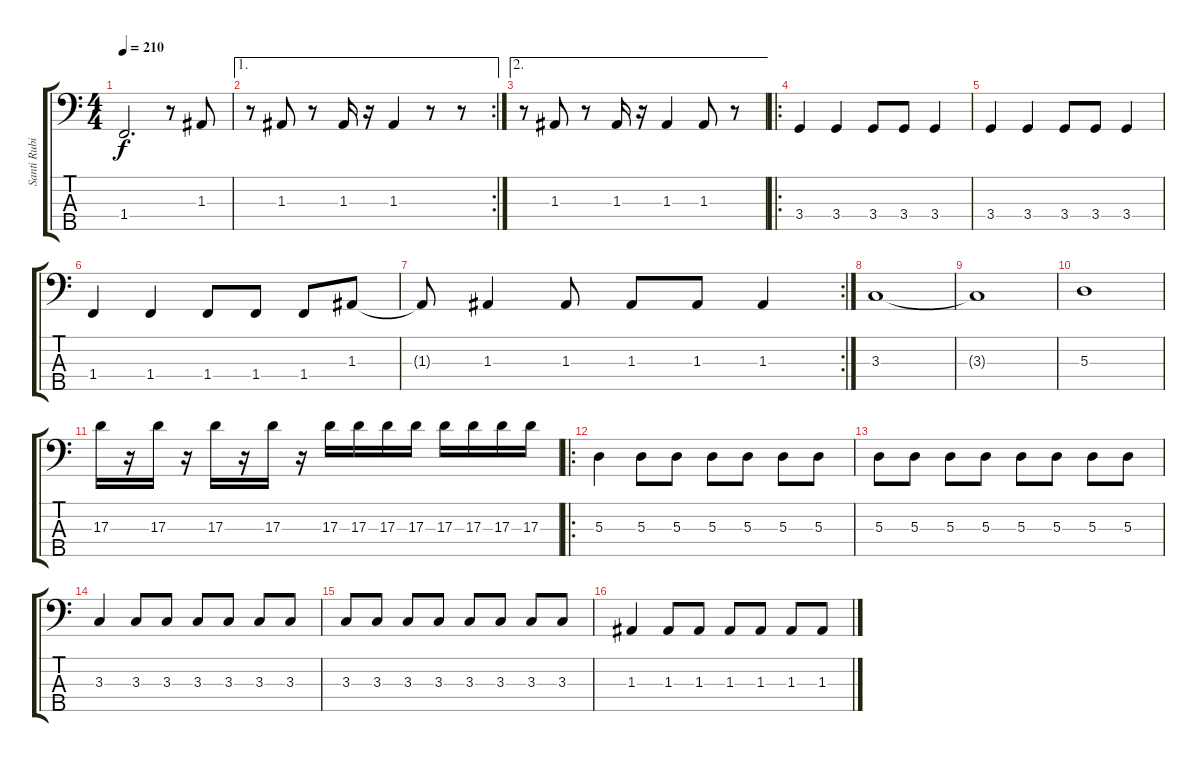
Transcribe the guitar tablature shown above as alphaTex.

\track ("Santi Rubio" "Santi Rubi") {solo instrument electricbassfinger}
\staff {score tabs}
\tuning (G2 D2 A1 E1 B0) {hide}
\ts (4 4)
\tempo 210
\clef f4
\ks c
1.4.2{d dy f} r.8 1.3.8 |
\ae 1
\rc 2
r.8 1.3.8 r.8 1.3.16 r.16 1.3.4 r.8 r.8 |
\ae 2
r.8 1.3.8 r.8 1.3.16 r.16 1.3.4 1.3.8 r.8 |
\ro
3.4.4 3.4.4 3.4.8 3.4.8 3.4.4 |
3.4.4 3.4.4 3.4.8 3.4.8 3.4.4 |
1.4.4 1.4.4 1.4.8 1.4.8 1.4.8 1.3.8 |
\rc 2
1.3{t}.8 1.3.4 1.3.8 1.3.8 1.3.8 1.3.4 |
3.3.1 |
3.3{t}.1 |
5.3.1 |
17.3.16 r.16 17.3.16 r.16 17.3.16 r.16 17.3.16 r.16 17.3.16 17.3.16 17.3.16 17.3.16 17.3.16 17.3.16 17.3.16 17.3.16 |
\ro
5.3.4 5.3.8 5.3.8 5.3.8 5.3.8 5.3.8 5.3.8 |
5.3.8 5.3.8 5.3.8 5.3.8 5.3.8 5.3.8 5.3.8 5.3.8 |
3.3.4 3.3.8 3.3.8 3.3.8 3.3.8 3.3.8 3.3.8 |
3.3.8 3.3.8 3.3.8 3.3.8 3.3.8 3.3.8 3.3.8 3.3.8 |
1.3.4 1.3.8 1.3.8 1.3.8 1.3.8 1.3.8 1.3.8
